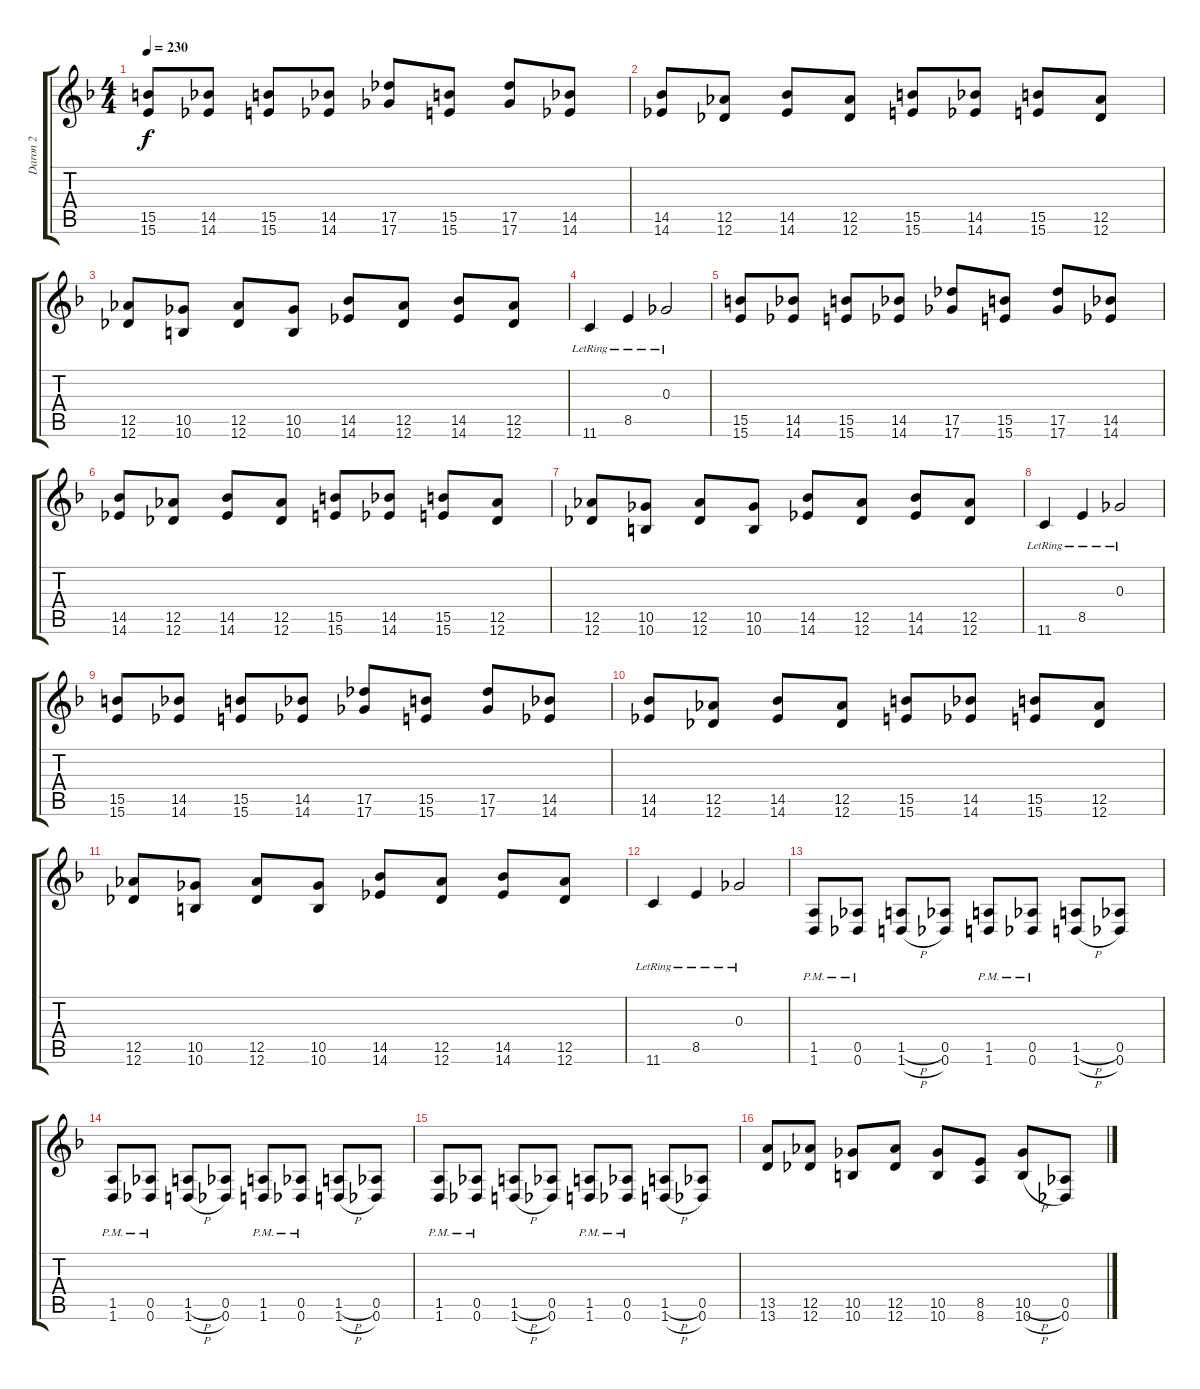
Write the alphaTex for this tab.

\track ("Daron 2" "Daron 2") {instrument overdrivenguitar}
\staff {score tabs}
\tuning (Eb4 Bb3 Gb3 Db3 Ab2 Db2) {hide}
\ts (4 4)
\tempo 230
\clef g2
\ks f
(15.5 15.6).8{dy f} (14.5 14.6).8 (15.5 15.6).8 (14.5 14.6).8 (17.5 17.6).8 (15.5 15.6).8 (17.5 17.6).8 (14.5 14.6).8 |
(14.5 14.6).8 (12.5 12.6).8 (14.5 14.6).8 (12.5 12.6).8 (15.5 15.6).8 (14.5 14.6).8 (15.5 15.6).8 (12.5 12.6).8 |
(12.5 12.6).8 (10.5 10.6).8 (12.5 12.6).8 (10.5 10.6).8 (14.5 14.6).8 (12.5 12.6).8 (14.5 14.6).8 (12.5 12.6).8 |
11.6{lr}.4 8.5{lr}.4 0.3{lr}.2 |
(15.5 15.6).8 (14.5 14.6).8 (15.5 15.6).8 (14.5 14.6).8 (17.5 17.6).8 (15.5 15.6).8 (17.5 17.6).8 (14.5 14.6).8 |
(14.5 14.6).8 (12.5 12.6).8 (14.5 14.6).8 (12.5 12.6).8 (15.5 15.6).8 (14.5 14.6).8 (15.5 15.6).8 (12.5 12.6).8 |
(12.5 12.6).8 (10.5 10.6).8 (12.5 12.6).8 (10.5 10.6).8 (14.5 14.6).8 (12.5 12.6).8 (14.5 14.6).8 (12.5 12.6).8 |
11.6{lr}.4 8.5{lr}.4 0.3{lr}.2 |
(15.5 15.6).8 (14.5 14.6).8 (15.5 15.6).8 (14.5 14.6).8 (17.5 17.6).8 (15.5 15.6).8 (17.5 17.6).8 (14.5 14.6).8 |
(14.5 14.6).8 (12.5 12.6).8 (14.5 14.6).8 (12.5 12.6).8 (15.5 15.6).8 (14.5 14.6).8 (15.5 15.6).8 (12.5 12.6).8 |
(12.5 12.6).8 (10.5 10.6).8 (12.5 12.6).8 (10.5 10.6).8 (14.5 14.6).8 (12.5 12.6).8 (14.5 14.6).8 (12.5 12.6).8 |
11.6{lr}.4 8.5{lr}.4 0.3{lr}.2 |
(1.5{pm} 1.6{pm}).8 (0.5{pm} 0.6{pm}).8 (1.5{h} 1.6{h}).8 (0.5 0.6).8 (1.5{pm} 1.6{pm}).8 (0.5{pm} 0.6{pm}).8 (1.5{h} 1.6{h}).8 (0.5 0.6).8 |
(1.5{pm} 1.6{pm}).8 (0.5{pm} 0.6{pm}).8 (1.5{h} 1.6{h}).8 (0.5 0.6).8 (1.5{pm} 1.6{pm}).8 (0.5{pm} 0.6{pm}).8 (1.5{h} 1.6{h}).8 (0.5 0.6).8 |
(1.5{pm} 1.6{pm}).8 (0.5{pm} 0.6{pm}).8 (1.5{h} 1.6{h}).8 (0.5 0.6).8 (1.5{pm} 1.6{pm}).8 (0.5{pm} 0.6{pm}).8 (1.5{h} 1.6{h}).8 (0.5 0.6).8 |
(13.5 13.6).8 (12.5 12.6).8 (10.5 10.6).8 (12.5 12.6).8 (10.5 10.6).8 (8.5 8.6).8 (10.5{h} 10.6{h}).8 (0.5 0.6).8
